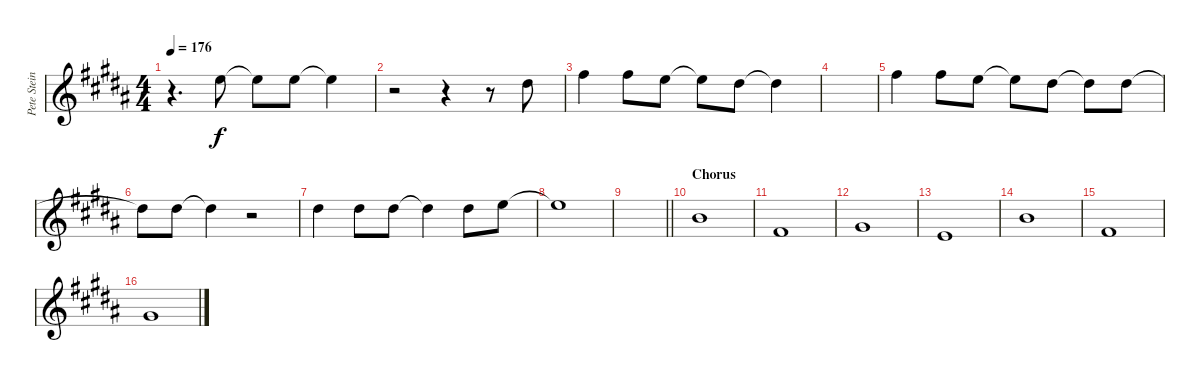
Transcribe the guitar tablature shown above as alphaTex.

\track ("Pete Steinkopf - Vocals" "Pete Stein") {instrument overdrivenguitar}
\staff {score}
\tuning (E4 B3 G3 D3 A2 E2) {hide}
\ts (4 4)
\tempo 176
\clef g2
\ks b
r.4{d dy f} 0.1.8 0.1{t}.8 0.1.8 0.1{t}.4 |
r.2 r.4 r.8 4.2.8 |
7.2.4 2.1.8 0.1.8 0.1{t}.8 4.2.8 4.2{t}.4 |
|
2.1.4 2.1.8 0.1.8 0.1{t}.8 4.2.8 4.2{t}.8 4.2.8 |
4.2{t}.8 4.2.8 4.2{t}.4 r.2 |
4.2.4 4.2.8 4.2.8 4.2{t}.4 4.2.8 0.1.8 |
0.1{t}.1 |
\barLineRight lightlight
|
\section ("" "Chorus")
4.3.1 |
4.4.1 |
6.4.1 |
2.4.1 |
4.3.1 |
4.4.1 |
6.4.1
